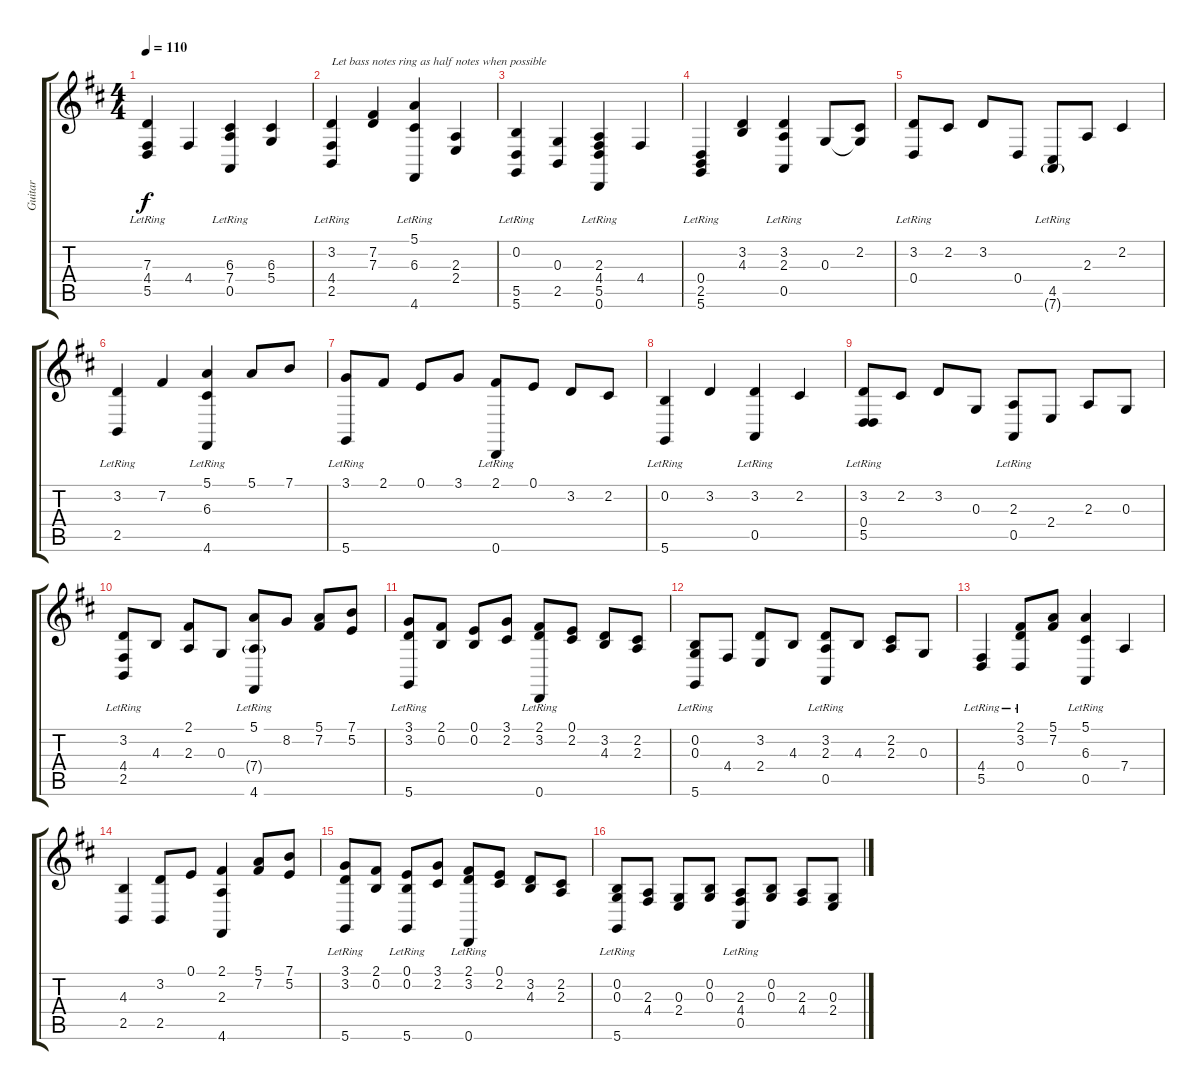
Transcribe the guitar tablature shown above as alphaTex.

\track ("Guitar" "Guitar") {instrument acousticgrandpiano}
\staff {score tabs}
\tuning (E4 B3 G3 D3 A2 D2) {hide}
\ts (4 4)
\tempo 110
\clef g2
\ks d
(7.3{lr} 4.4 5.5{lr}).4{dy f} 4.4.4 (6.3{lr} 7.4 0.5{lr}).4 (6.3 5.4).4 |
(3.2{lr} 4.4 2.5{lr}).4{txt "Let bass notes ring as half notes when possible"} (7.2 7.3).4 (5.1 6.3 4.6{lr}).4 (2.3 2.4).4 |
(0.2 5.5 5.6{lr}).4 (0.3 2.5).4 (2.3 4.4 5.5{lr} 0.6{lr}).4 4.4.4 |
(0.4{lr} 2.5 5.6{lr}).4 (3.2 4.3).4 (3.2{lr} 2.3 0.5{lr}).4 0.3.8 (2.2 0.3{t}).8 |
(3.2 0.4{lr}).8 2.2.8 3.2.8 0.4.8 (4.5 7.6{g lr}).8 2.3.8 2.2.4 |
(3.2 2.5{lr}).4 7.2.4 (5.1 6.3 4.6{lr}).4 5.1.8 7.1.8 |
(3.1 5.6{lr}).8 2.1.8 0.1.8 3.1.8 (2.1 0.6{lr}).8 0.1.8 3.2.8 2.2.8 |
(0.2 5.6{lr}).4 3.2.4 (3.2 0.5{lr}).4 2.2.4 |
(3.2 0.4{lr} 5.5).8 2.2.8 3.2.8 0.3.8 (2.3 0.5{lr}).8 2.4.8 2.3.8 0.3.8 |
(3.2 4.4 2.5{lr}).8 4.3.8 (2.1 2.3).8 0.3.8 (5.1 7.4{g} 4.6{lr}).8 8.2.8 (5.1 7.2).8 (7.1 5.2).8 |
(3.1 3.2 5.6{lr}).8 (2.1 0.2).8 (0.1 0.2).8 (3.1 2.2).8 (2.1 3.2 0.6{lr}).8 (0.1 2.2).8 (3.2 4.3).8 (2.2 2.3).8 |
(0.2{lr} 0.3 5.6{lr}).8 4.4.8 (3.2 2.4).8 4.3.8 (3.2 2.3 0.5{lr}).8 4.3.8 (2.2 2.3).8 0.3.8 |
(4.4 5.5{lr}).4 (2.1 3.2 0.4{lr}).8 (5.1 7.2).8 (5.1 6.3 0.5{lr}).4 7.4.4 |
(4.3 2.5).4 (3.2 2.5).8 0.1.8 (2.1 2.3 4.6).4 (5.1 7.2).8 (7.1 5.2).8 |
(3.1 3.2 5.6{lr}).8 (2.1 0.2).8 (0.1 0.2 5.6{lr}).8 (3.1 2.2).8 (2.1 3.2 0.6{lr}).8 (0.1 2.2).8 (3.2 4.3).8 (2.2 2.3).8 |
(0.2{lr} 0.3 5.6{lr}).8 (2.3 4.4).8 (0.3 2.4).8 (0.2 0.3).8 (2.3 4.4 0.5{lr}).8 (0.2 0.3).8 (2.3 4.4).8 (0.3 2.4).8
